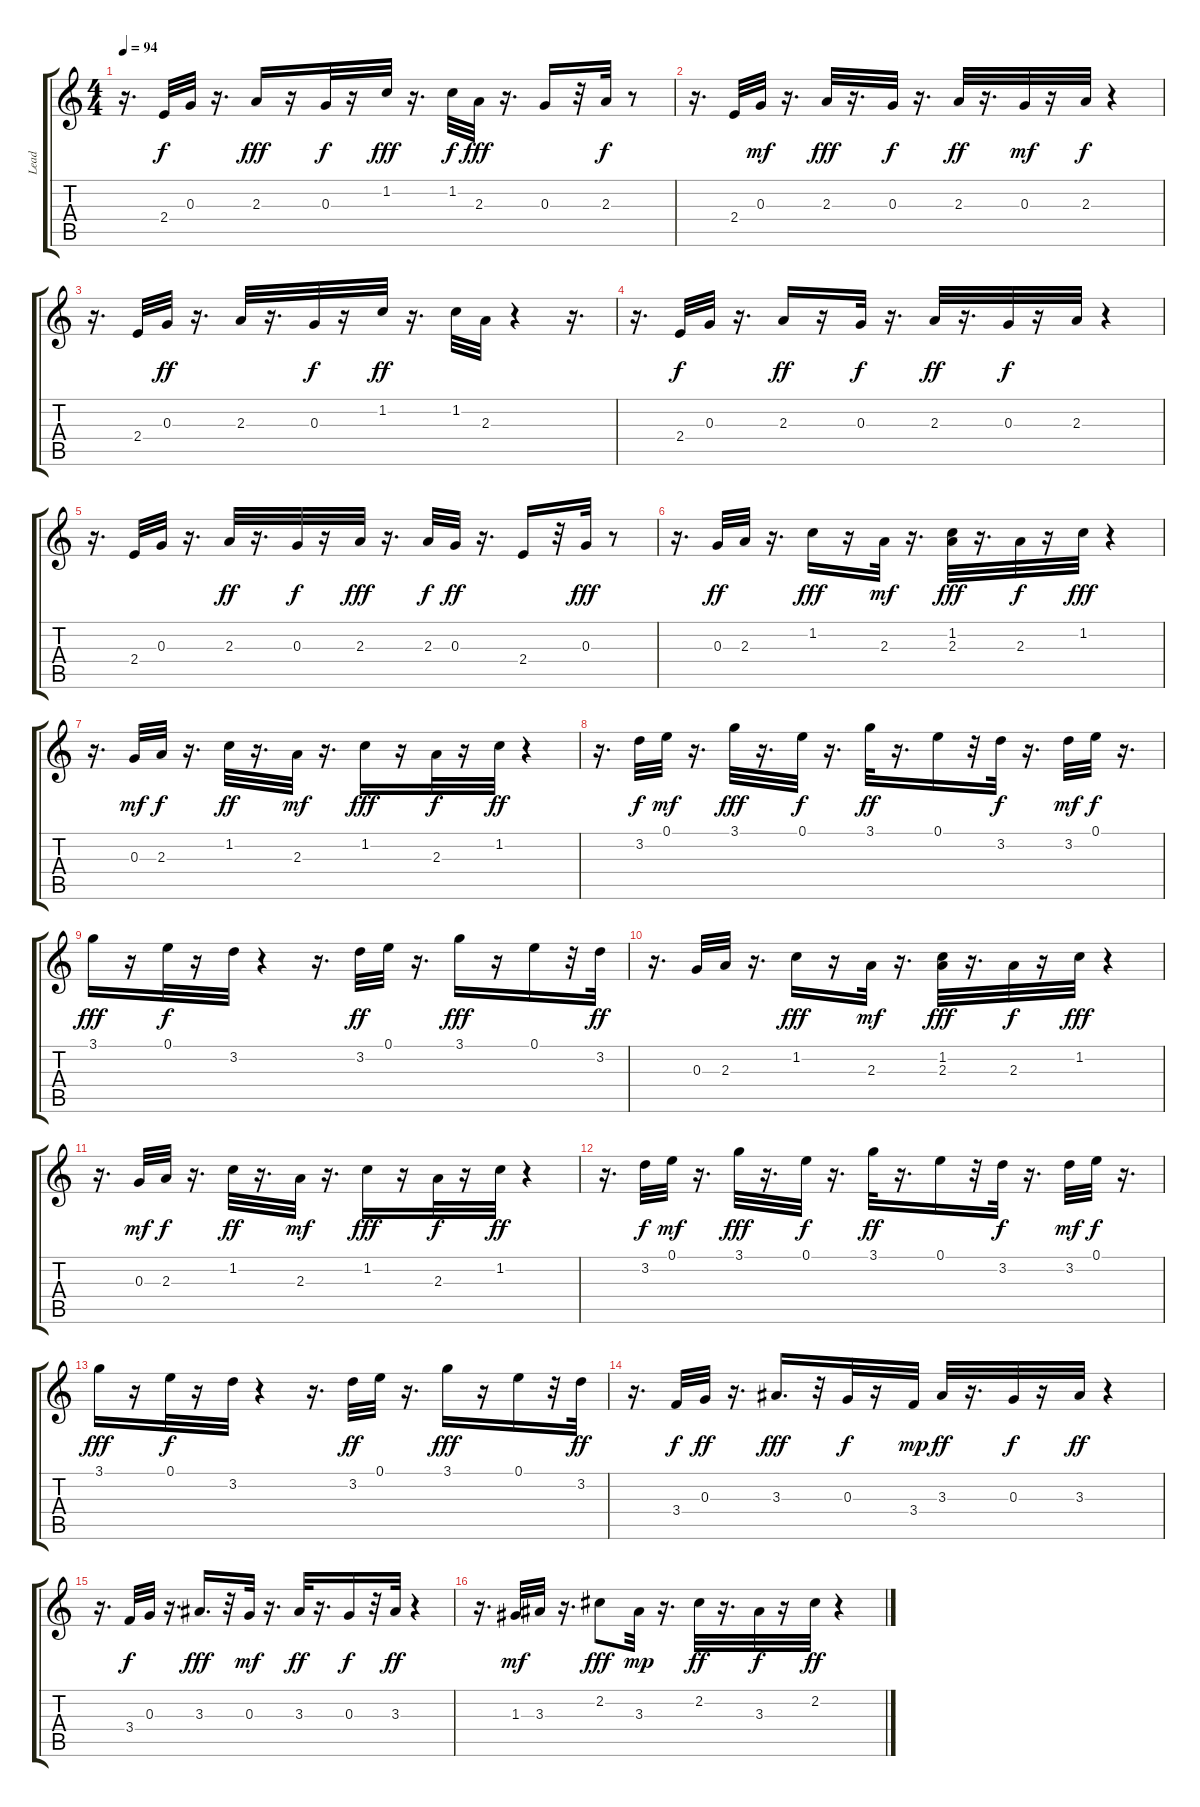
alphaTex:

\track ("Lead" "Lead") {instrument electricguitarmuted}
\staff {score tabs}
\tuning (E4 B3 G3 D3 A2 E2) {hide}
\ts (4 4)
\tempo 94
\clef g2
\ks c
r.16{d dy ff} 2.4.32{dy f} 0.3.32 r.16{d} 2.3.16{dy fff} r.16 0.3.32{dy f} r.16 1.2.32{dy fff} r.16{d} 1.2.32{dy f} 2.3.32{dy fff} r.16{d} 0.3.16 r.32 2.3.32{dy f} r.8 |
r.16{d} 2.4.32 0.3.32{dy mf} r.16{d} 2.3.32{dy fff} r.16{d} 0.3.32{dy f} r.16{d} 2.3.32{dy ff} r.16{d} 0.3.32{dy mf} r.16 2.3.32{dy f} r.4 |
r.16{d} 2.4.32 0.3.32{dy ff} r.16{d} 2.3.32 r.16{d} 0.3.32{dy f} r.16 1.2.32{dy ff} r.16{d} 1.2.32 2.3.32 r.4 r.16{d} |
r.16{d} 2.4.32{dy f} 0.3.32 r.16{d} 2.3.16{dy ff} r.16 0.3.32{dy f} r.16{d} 2.3.32{dy ff} r.16{d} 0.3.32{dy f} r.16 2.3.32 r.4 |
r.16{d} 2.4.32 0.3.32 r.16{d} 2.3.32{dy ff} r.16{d} 0.3.32{dy f} r.16 2.3.32{dy fff} r.16{d} 2.3.32{dy f} 0.3.32{dy ff} r.16{d} 2.4.16 r.32 0.3.32{dy fff} r.8 |
r.16{d} 0.3.32{dy ff} 2.3.32 r.16{d} 1.2.16{dy fff} r.16 2.3.32{dy mf} r.16{d} (1.2 2.3).32{dy fff} r.16{d} 2.3.32{dy f} r.16 1.2.32{dy fff} r.4 |
r.16{d} 0.3.32{dy mf} 2.3.32{dy f} r.16{d} 1.2.32{dy ff} r.16{d} 2.3.32{dy mf} r.16{d} 1.2.16{dy fff} r.16 2.3.32{dy f} r.16 1.2.32{dy ff} r.4 |
r.16{d} 3.2.32{dy f} 0.1.32{dy mf} r.16{d} 3.1.32{dy fff} r.16{d} 0.1.32{dy f} r.16{d} 3.1.32{dy ff} r.16{d} 0.1.16 r.32 3.2.32{dy f} r.16{d} 3.2.32{dy mf} 0.1.32{dy f} r.16{d} |
3.1.16{dy fff} r.16 0.1.32{dy f} r.16 3.2.32 r.4 r.16{d} 3.2.32{dy ff} 0.1.32 r.16{d} 3.1.16{dy fff} r.16 0.1.16 r.32 3.2.32{dy ff} |
r.16{d} 0.3.32 2.3.32 r.16{d} 1.2.16{dy fff} r.16 2.3.32{dy mf} r.16{d} (1.2 2.3).32{dy fff} r.16{d} 2.3.32{dy f} r.16 1.2.32{dy fff} r.4 |
r.16{d} 0.3.32{dy mf} 2.3.32{dy f} r.16{d} 1.2.32{dy ff} r.16{d} 2.3.32{dy mf} r.16{d} 1.2.16{dy fff} r.16 2.3.32{dy f} r.16 1.2.32{dy ff} r.4 |
r.16{d} 3.2.32{dy f} 0.1.32{dy mf} r.16{d} 3.1.32{dy fff} r.16{d} 0.1.32{dy f} r.16{d} 3.1.32{dy ff} r.16{d} 0.1.16 r.32 3.2.32{dy f} r.16{d} 3.2.32{dy mf} 0.1.32{dy f} r.16{d} |
3.1.16{dy fff} r.16 0.1.32{dy f} r.16 3.2.32 r.4 r.16{d} 3.2.32{dy ff} 0.1.32 r.16{d} 3.1.16{dy fff} r.16 0.1.16 r.32 3.2.32{dy ff} |
r.16{d} 3.4.32{dy f} 0.3.32{dy ff} r.16{d} 3.3.16{d dy fff} r.32 0.3.32{dy f} r.16 3.4.32{dy mp} 3.3.32{dy ff} r.16{d} 0.3.32{dy f} r.16 3.3.32{dy ff} r.4 |
r.16{d} 3.4.32{dy f} 0.3.32 r.16{d} 3.3.16{d dy fff} r.32 0.3.32{dy mf} r.16{d} 3.3.32{dy ff} r.16{d} 0.3.16{dy f} r.32 3.3.32{dy ff} r.4 |
r.16{d} 1.3.32{dy mf} 3.3.32 r.16{d} 2.2.8{dy fff} 3.3.32{dy mp} r.16{d} 2.2.32{dy ff} r.16{d} 3.3.32{dy f} r.16 2.2.32{dy ff} r.4
